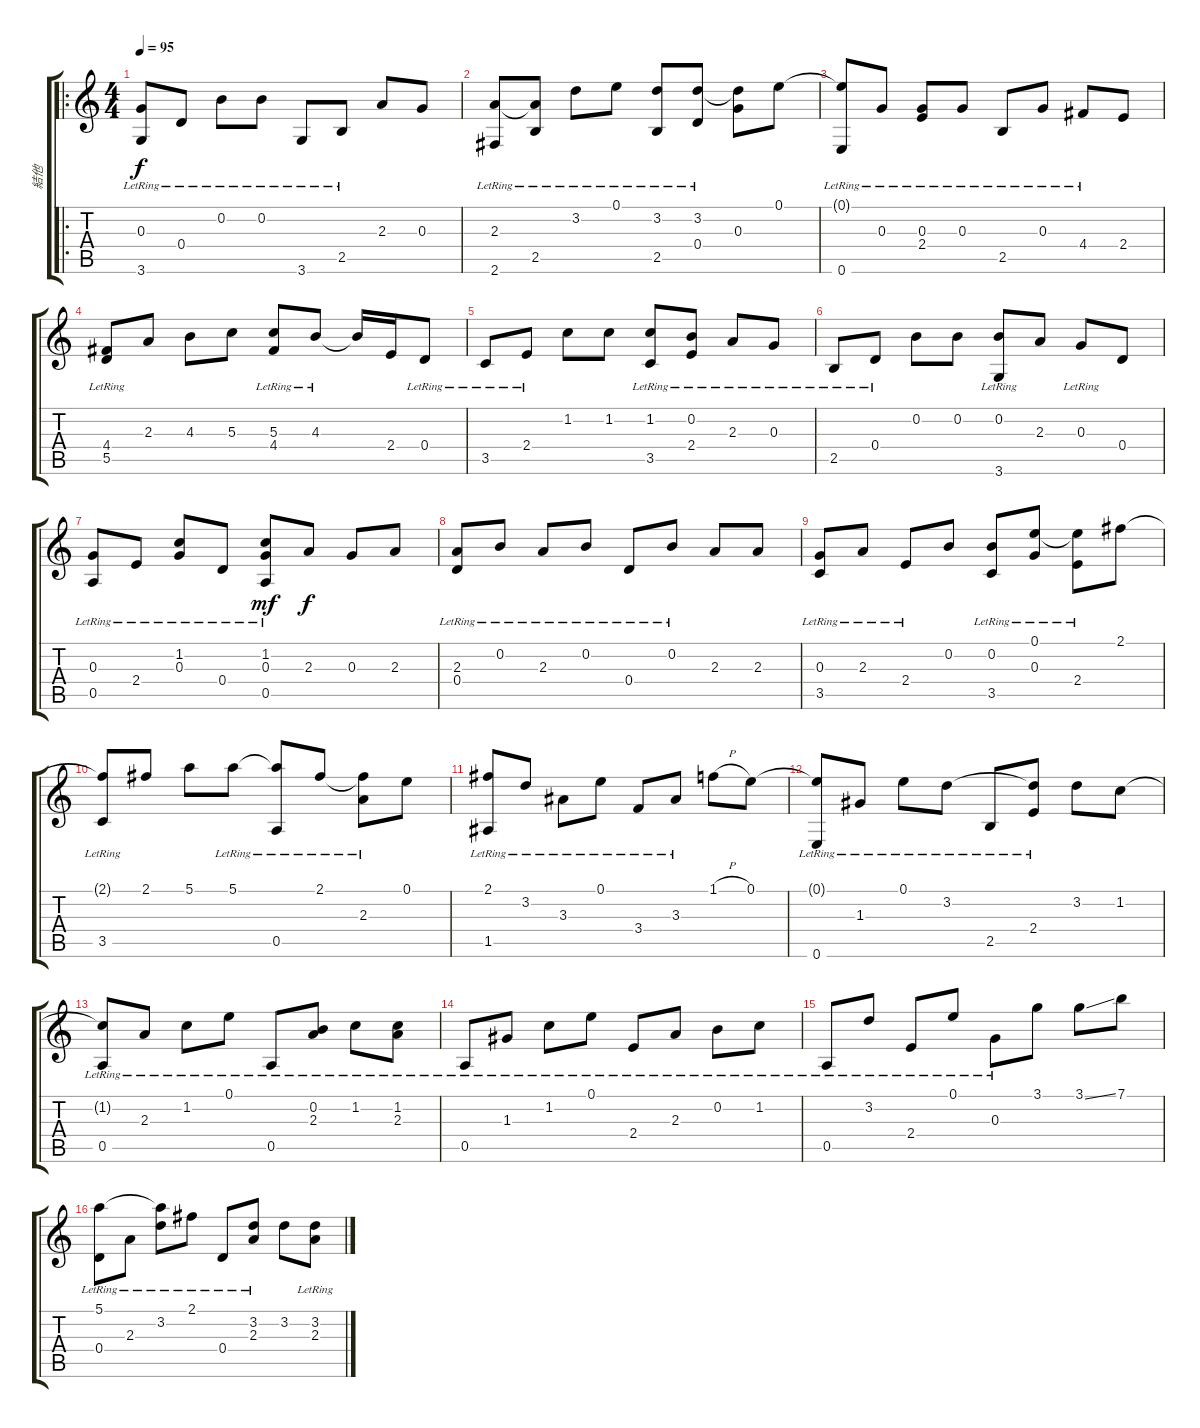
\track ("結他" "結他") {instrument acousticguitarsteel}
\staff {score tabs}
\tuning (E4 B3 G3 D3 A2 E2) {hide}
\ro
\ts (4 4)
\tempo 95
\clef g2
\ks c
(0.3{lr} 3.6{lr}).8{dy f} 0.4{lr}.8 0.2{lr}.8 0.2{lr}.8 3.6{lr}.8 2.5{lr}.8 2.3.8 0.3.8 |
(2.3{lr} 2.6{lr}).8 (2.3{t} 2.5{lr}).8 3.2{lr}.8 0.1{lr}.8 (3.2{lr} 2.5{lr}).8 (3.2{lr} 0.4{lr}).8 (3.2{t} 0.3).8 0.1.8 |
(0.1{t} 0.6{lr}).8 0.3{lr}.8 (0.3{lr} 2.4{lr}).8 0.3{lr}.8 2.5{lr}.8 0.3{lr}.8 4.4{lr}.8 2.4.8 |
(4.4{lr} 5.5{lr}).8 2.3.8 4.3.8 5.3.8 (5.3 4.4{lr}).8 4.3{lr}.8 4.3{t}.16 2.4.16 0.4{lr}.8 |
3.5{lr}.8 2.4{lr}.8 1.2.8 1.2.8 (1.2 3.5{lr}).8 (0.2{lr} 2.4{lr}).8 2.3{lr}.8 0.3{lr}.8 |
2.5{lr}.8 0.4{lr}.8 0.2.8 0.2.8 (0.2{lr} 3.6{lr}).8 2.3.8 0.3{lr}.8 0.4.8 |
(0.3{lr} 0.5{lr}).8 2.4{lr}.8 (1.2{lr} 0.3{lr}).8 0.4{lr}.8 (1.2{lr} 0.3 0.5{lr}).8{dy mf} 2.3.8{dy f} 0.3.8 2.3.8 |
(2.3 0.4{lr}).8 0.2{lr}.8 2.3{lr}.8 0.2{lr}.8 0.4{lr}.8 0.2{lr}.8 2.3.8 2.3.8 |
(0.3 3.5{lr}).8 2.3{lr}.8 2.4{lr}.8 0.2.8 (0.2 3.5{lr}).8 (0.1{lr} 0.3{lr}).8 (0.1{t} 2.4{lr}).8 2.1.8 |
(2.1{t} 3.5{lr}).8 2.1.8 5.1.8 5.1{lr}.8 (5.1{t} 0.5{lr}).8 2.1{lr}.8 (2.1{t} 2.3{lr}).8 0.1.8 |
(2.1{lr} 1.5{lr}).8 3.2{lr}.8 3.3{lr}.8 0.1{lr}.8 3.4{lr}.8 3.3{lr}.8 1.1{h}.8 0.1.8 |
(0.1{t} 0.6{lr}).8 1.3{lr}.8 0.1{lr}.8 3.2{lr}.8 2.5{lr}.8 (3.2{t} 2.4{lr}).8 3.2.8 1.2.8 |
(1.2{t} 0.5{lr}).8 2.3{lr}.8 1.2{lr}.8 0.1{lr}.8 0.5{lr}.8 (0.2{lr} 2.3{lr}).8 1.2{lr}.8 (1.2{lr} 2.3{lr}).8 |
0.5{lr}.8 1.3{lr}.8 1.2{lr}.8 0.1{lr}.8 2.4{lr}.8 2.3{lr}.8 0.2{lr}.8 1.2{lr}.8 |
0.5{lr}.8 3.2{lr}.8 2.4{lr}.8 0.1{lr}.8 0.3{lr}.8 3.1.8 3.1{ss}.8 7.1.8 |
(5.1{lr} 0.4{lr}).8 2.3{lr}.8 (5.1{t} 3.2{lr}).8 2.1{lr}.8 0.4{lr}.8 (3.2 2.3{lr}).8 3.2.8 (3.2 2.3{lr}).8
